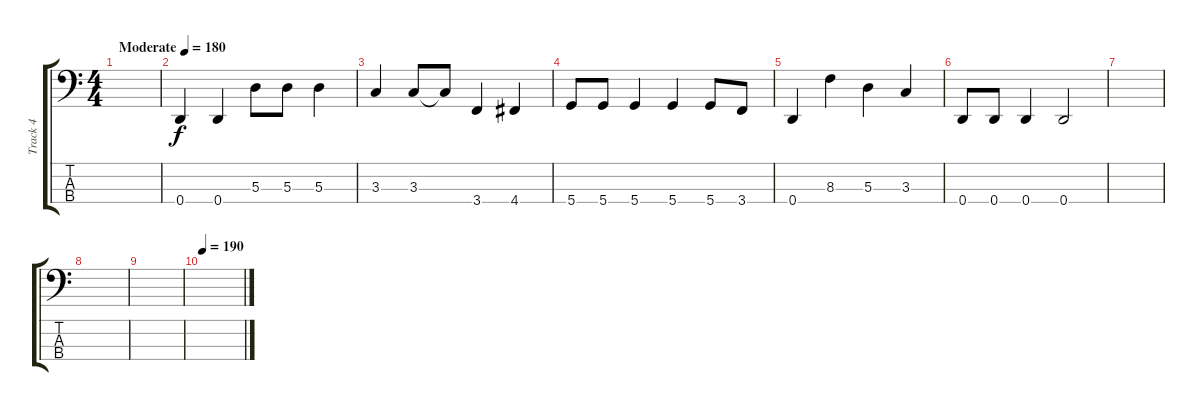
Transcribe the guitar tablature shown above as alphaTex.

\track ("Track 4" "Track 4") {instrument electricbassfinger}
\staff {score tabs}
\tuning (G2 D2 A1 D1) {hide}
\ts (4 4)
\tempo (180 "Moderate")
\clef f4
\ks c
|
0.4.4 0.4.4 5.3.8 5.3.8 5.3.4 |
3.3.4 3.3.8 3.3{t}.8 3.4.4 4.4.4 |
5.4.8 5.4.8 5.4.4 5.4.4 5.4.8 3.4.8 |
0.4.4 8.3.4 5.3.4 3.3.4 |
0.4.8 0.4.8 0.4.4 0.4.2 |
|
|
|
\tempo 190
